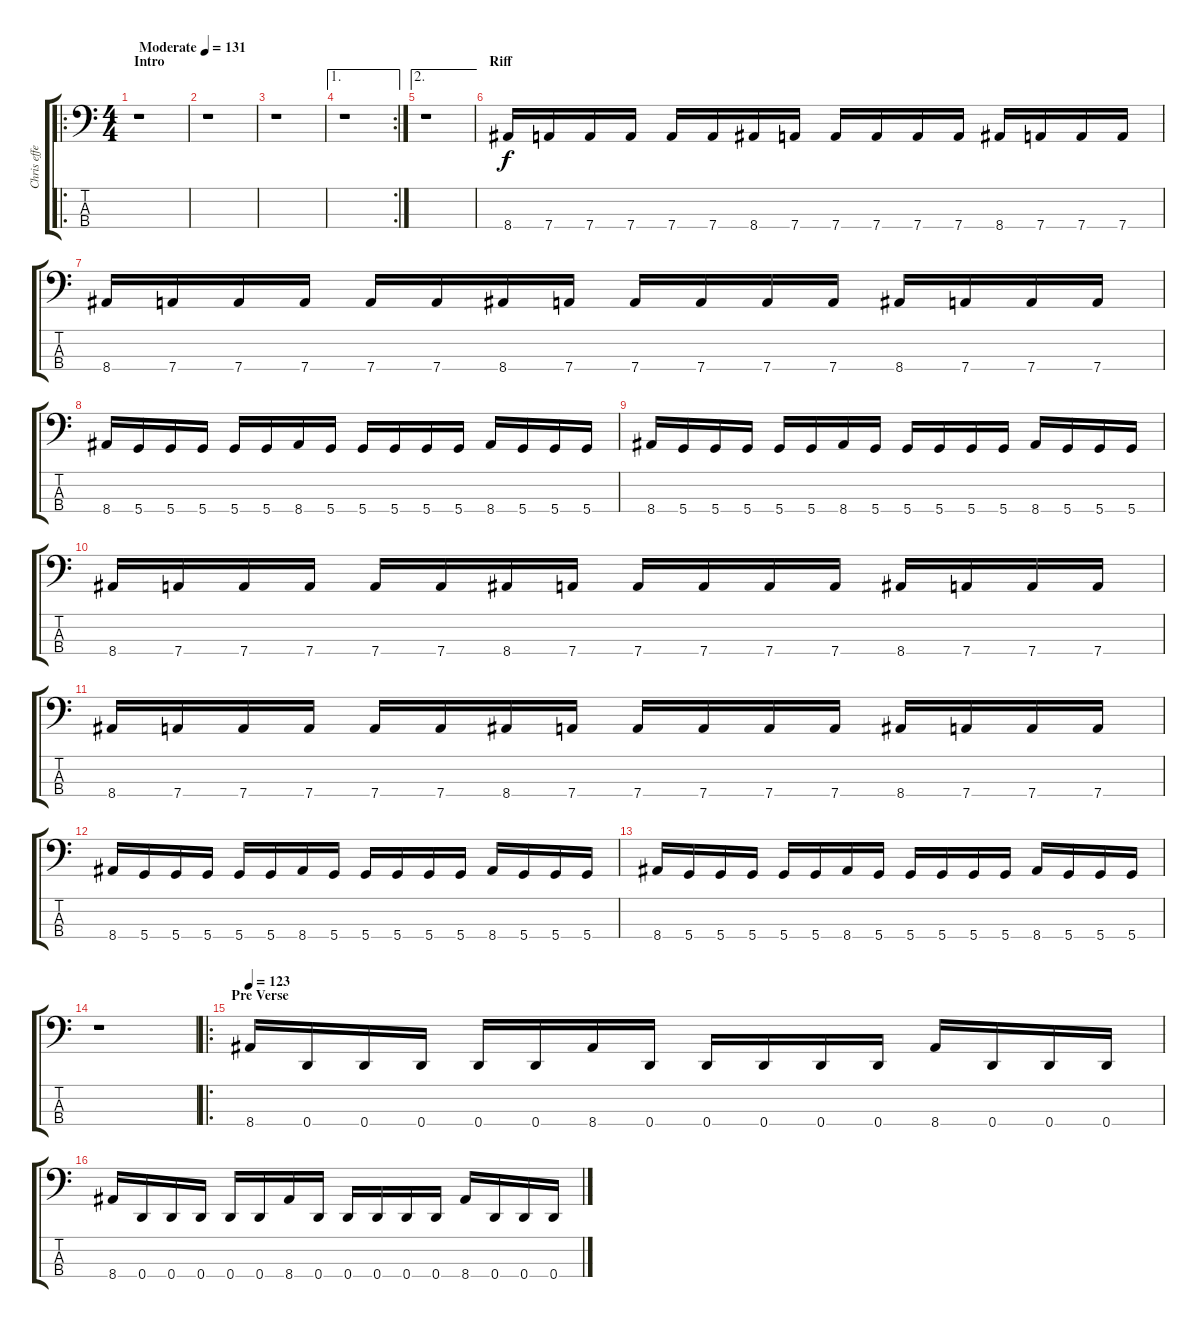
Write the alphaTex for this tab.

\track ("Chris effects" "Chris effe") {instrument distortionguitar}
\staff {score tabs}
\tuning (G2 D2 A1 D1) {hide}
\ro
\ts (4 4)
\section ("" "Intro")
\tempo (131 "Moderate")
\clef f4
\ks c
r.1{dy f instrument distortionguitar} |
r.1 |
r.1 |
\ae 1
\rc 2
r.1 |
\ae 2
r.1 |
\section ("" "Riff")
8.4.16 7.4.16 7.4.16 7.4.16 7.4.16 7.4.16 8.4.16 7.4.16 7.4.16 7.4.16 7.4.16 7.4.16 8.4.16 7.4.16 7.4.16 7.4.16 |
8.4.16 7.4.16 7.4.16 7.4.16 7.4.16 7.4.16 8.4.16 7.4.16 7.4.16 7.4.16 7.4.16 7.4.16 8.4.16 7.4.16 7.4.16 7.4.16 |
8.4.16 5.4.16 5.4.16 5.4.16 5.4.16 5.4.16 8.4.16 5.4.16 5.4.16 5.4.16 5.4.16 5.4.16 8.4.16 5.4.16 5.4.16 5.4.16 |
8.4.16 5.4.16 5.4.16 5.4.16 5.4.16 5.4.16 8.4.16 5.4.16 5.4.16 5.4.16 5.4.16 5.4.16 8.4.16 5.4.16 5.4.16 5.4.16 |
8.4.16 7.4.16 7.4.16 7.4.16 7.4.16 7.4.16 8.4.16 7.4.16 7.4.16 7.4.16 7.4.16 7.4.16 8.4.16 7.4.16 7.4.16 7.4.16 |
8.4.16 7.4.16 7.4.16 7.4.16 7.4.16 7.4.16 8.4.16 7.4.16 7.4.16 7.4.16 7.4.16 7.4.16 8.4.16 7.4.16 7.4.16 7.4.16 |
8.4.16 5.4.16 5.4.16 5.4.16 5.4.16 5.4.16 8.4.16 5.4.16 5.4.16 5.4.16 5.4.16 5.4.16 8.4.16 5.4.16 5.4.16 5.4.16 |
8.4.16 5.4.16 5.4.16 5.4.16 5.4.16 5.4.16 8.4.16 5.4.16 5.4.16 5.4.16 5.4.16 5.4.16 8.4.16 5.4.16 5.4.16 5.4.16 |
r.1 |
\ro
\section ("" "Pre Verse")
\tempo 123
8.4.16 0.4.16 0.4.16 0.4.16 0.4.16 0.4.16 8.4.16 0.4.16 0.4.16 0.4.16 0.4.16 0.4.16 8.4.16 0.4.16 0.4.16 0.4.16 |
8.4.16 0.4.16 0.4.16 0.4.16 0.4.16 0.4.16 8.4.16 0.4.16 0.4.16 0.4.16 0.4.16 0.4.16 8.4.16 0.4.16 0.4.16 0.4.16
